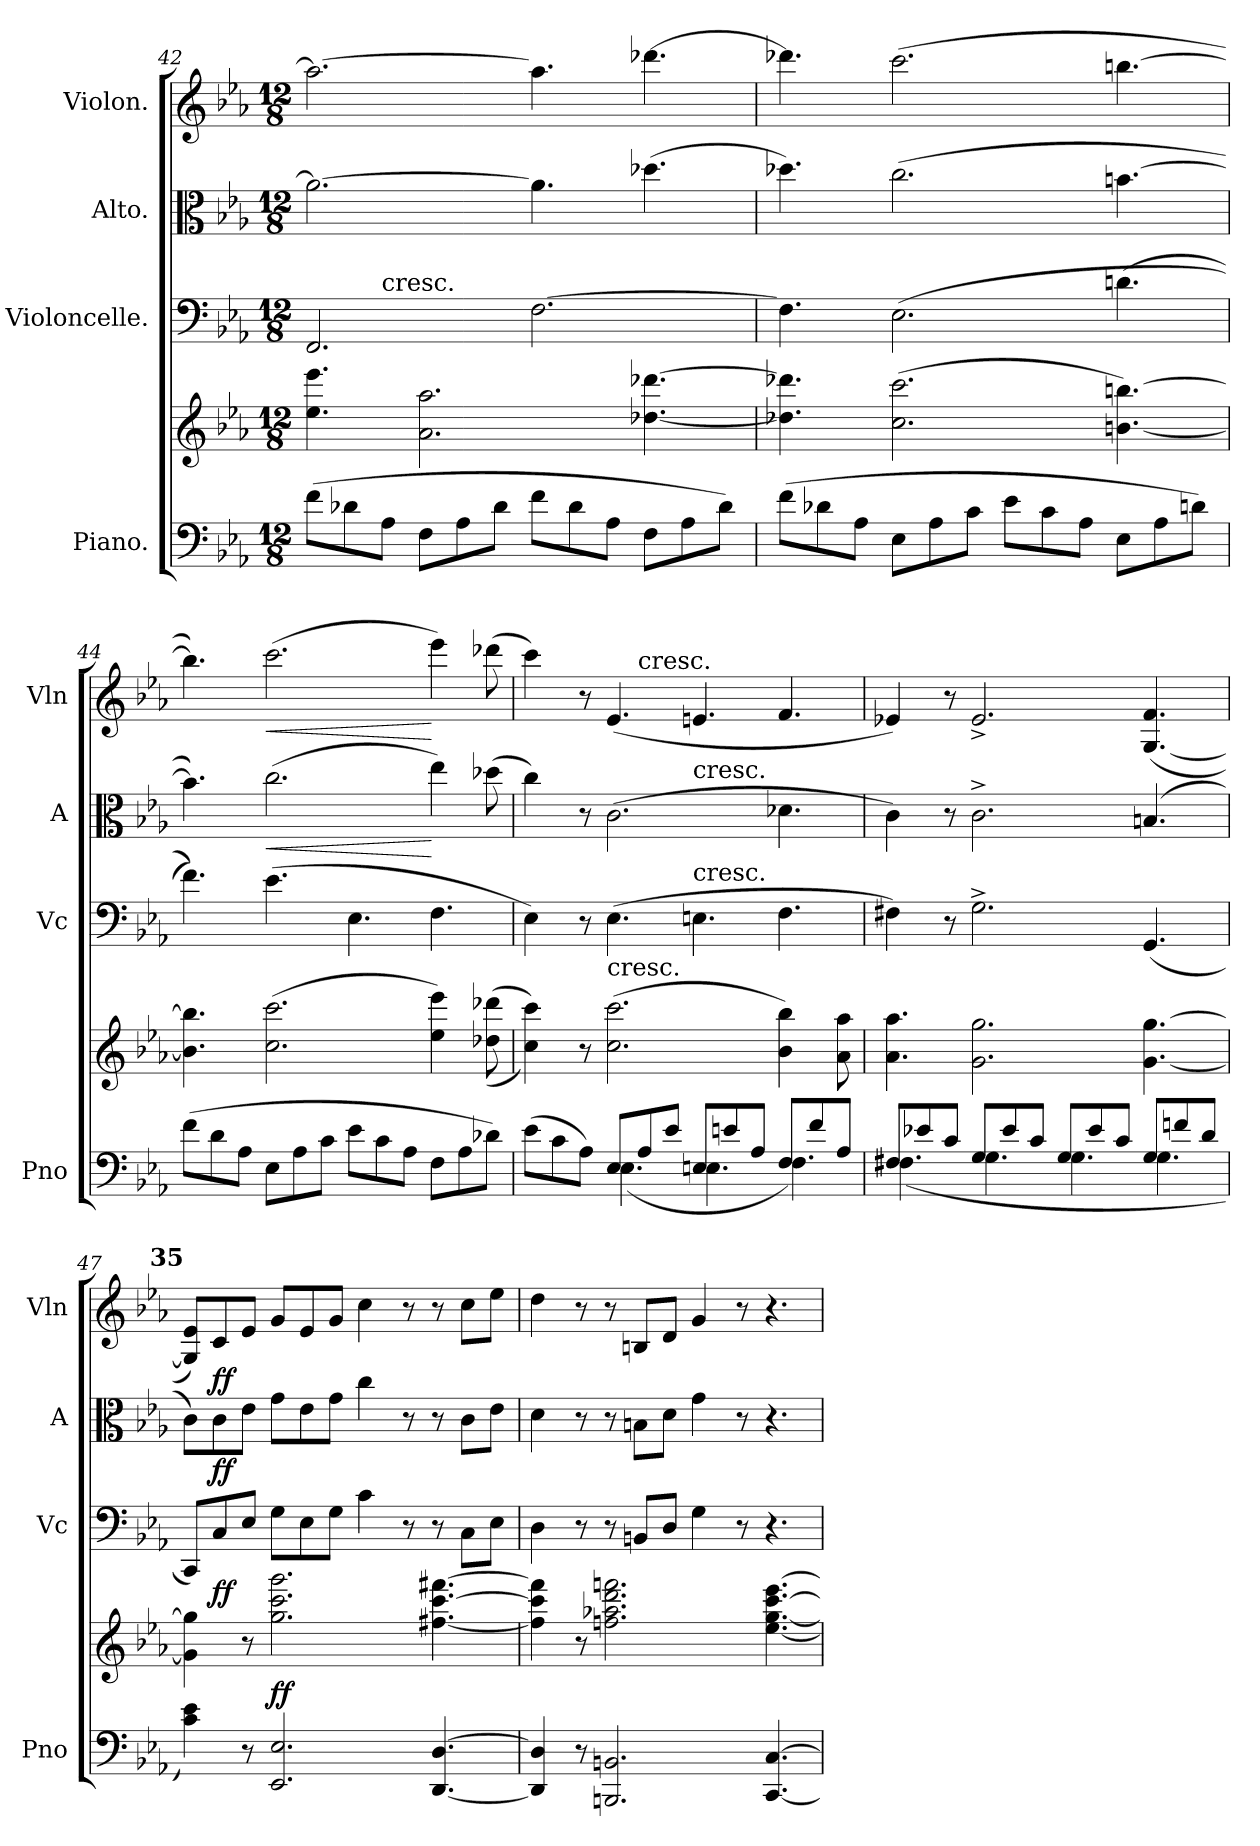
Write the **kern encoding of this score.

**kern	**kern	**dynam	**kern	**dynam	**kern	**dynam	**kern	**dynam
*part4	*part4	*part4	*part3	*part3	*part2	*part2	*part1	*part1
*staff5	*staff4	*staff4/5	*staff3	*staff3	*staff2	*staff2	*staff1	*staff1
*I"Piano.	*	*	*I"Violoncelle.	*	*I"Alto.	*	*I"Violon.	*
*I'Pno	*	*	*I'Vc	*	*I'A	*	*I'Vln	*
*clefF4	*clefG2	*	*clefF4	*	*clefC3	*	*clefG2	*
*k[b-e-a-]	*k[b-e-a-]	*	*k[b-e-a-]	*	*k[b-e-a-]	*	*k[b-e-a-]	*
*c:	*c:	*	*c:	*	*c:	*	*c:	*
*M12/8	*M12/8	*	*M12/8	*	*M12/8	*	*M12/8	*
=42	=42	=42	=42	=42	=42	=42	=42	=42
*	*	*	*^	*	*	*	*	*
(8f\L	4.ee-\ 4.eee-\	.	2.FF/	4ryy	.	2.a-\_	.	2.aa-\_	.
8d-X\	.	.	.	.	.	.	.	.	.
!	!	!	!	!LO:TX:t=cresc.	!	!	!	!	!
8A-\J	.	.	.	1ryy	.	.	.	.	.
8F\L	2.a-\ 2.aa-\	.	.	.	.	.	.	.	.
8A-\	.	.	.	.	.	.	.	.	.
8d-\J	.	.	.	.	.	.	.	.	.
8f\L	.	.	[2.F\	.	.	4.a-\]	.	4.aa-\]	.
8d-\	.	.	.	.	.	.	.	.	.
8A-\J	.	.	.	.	.	.	.	.	.
8F\L	[4.dd-X\ [4.ddd-X\	.	.	.	.	[4.dd-X\	.	[4.ddd-X\	.
8A-\	.	.	.	4ryy	.	.	.	.	.
8d-\J)	.	.	.	.	.	.	.	.	.
*	*	*	*v	*v	*	*	*	*	*
=43	=43	=43	=43	=43	=43	=43	=43	=43
(8f\L	4.dd-X]\ 4.ddd-X]\	.	4.F\]	.	4.dd-X\]	.	4.ddd-X\]	.
8d-X\	.	.	.	.	.	.	.	.
8A-\J	.	.	.	.	.	.	.	.
8E-\L	(2.cc\ 2.ccc\	.	(2.E-\	.	(2.cc\	.	(2.ccc\	.
8A-\	.	.	.	.	.	.	.	.
8c\J	.	.	.	.	.	.	.	.
8e-\L	.	.	.	.	.	.	.	.
8c\	.	.	.	.	.	.	.	.
8A-\J	.	.	.	.	.	.	.	.
8E-\L	[4.bn\ [4.bbn\)	.	(4.dn\	.	[4.bn\	.	[4.bbn\	.
8A-\	.	.	.	.	.	.	.	.
8dn\J)	.	.	.	.	.	.	.	.
=44	=44	=44	=44	=44	=44	=44	=44	=44
(8f\L	4.b]\ 4.bb]\	.	4.f\))	.	4.b\])	.	4.bb\])	.
8d\	.	.	.	.	.	.	.	.
8A-\J	.	.	.	.	.	.	.	.
!	!	!	!	!	!	!LO:HP:b	!	!LO:HP:b
8E-\L	(2.cc\ 2.ccc\	.	(4.e-\	.	(2.cc\	<	(2.ccc\	<
8A-\	.	.	.	.	.	.	.	.
8c\J	.	.	.	.	.	.	.	.
8e-\L	.	.	4.E-\	.	.	.	.	.
8c\	.	.	.	.	.	.	.	.
8A-\J	.	.	.	.	.	.	.	.
8F\L	4ee-\ 4eee-\)	.	4.F\	.	4ee-\)	[	4eee-\)	[
8A-\	.	.	.	.	.	.	.	.
8d-X\J)	(<(>8dd-X\ 8ddd-X\	.	.	.	(8dd-X\	.	(8ddd-X\	.
=45	=45	=45	=45	=45	=45	=45	=45	=45
*^	*	*	*	*	*^	*	*^	*
(8e-\L	4.ryy	4cc\ 4ccc\))	.	4E-\)	.	4cc\)	2.ryy	.	4ccc\)	2ryy	.
8c\	.	.	.	.	.	.	.	.	.	.	.
8A-\J)	.	8r	.	8r	.	8r	.	.	8r	.	.
!	!	!LO:TX:t=cresc.	!	!	!	!	!	!	!	!	!
8E-/L	(4.E-\	(2.cc\ 2.ccc\	.	(4.E-\	.	(2.c\	.	.	(4.e-/	.	.
!	!	!	!	!	!	!	!	!	!	!LO:TX:t=cresc.	!
8A-/	.	.	.	.	.	.	.	.	.	1ryy	.
8e-/J	.	.	.	.	.	.	.	.	.	.	.
!	!	!	!	!	!	!	!LO:TX:t=cresc.	!	!	!	!
!	!	!	!	!LO:TX:t=cresc.	!	!	!	!	!	!	!
8En/L	4.E\	.	.	4.En\	.	.	2.ryy	.	4.en/	.	.
8en/	.	.	.	.	.	.	.	.	.	.	.
8A-/J	.	.	.	.	.	.	.	.	.	.	.
8F/L	4.F\)	4b-\ 4bb-\)	.	4.F\	.	4.d-X\	.	.	4.f/	.	.
8f/	.	.	.	.	.	.	.	.	.	.	.
8A-/J	.	8a-\ 8aa-\	.	.	.	.	.	.	.	.	.
*	*	*	*	*	*	*v	*v	*	*	*	*
*	*	*	*	*	*	*	*	*v	*v	*
=46	=46	=46	=46	=46	=46	=46	=46	=46	=46
8F#X/L	(4.F#X\	4.a-\ 4.aa-\	.	4F#X\)	.	4c\)	.	4e-X/)	.
8e-X/	.	.	.	.	.	.	.	.	.
8c/J	.	.	.	8r	.	8r	.	8r	.
8G/L	4.G\	2.g\ 2.gg\	.	2.G^\	.	2.c^\	.	2.e-^/	.
8e-/	.	.	.	.	.	.	.	.	.
8c/J	.	.	.	.	.	.	.	.	.
8G/L	4.G\	.	.	.	.	.	.	.	.
8e-/	.	.	.	.	.	.	.	.	.
8c/J	.	.	.	.	.	.	.	.	.
8G/L	4.G\	[4.g\ [4.gg\	.	(4.GG/	.	(<4.Bn/	.	(>[4.G/ 4.f/	.
8fn/	.	.	.	.	.	.	.	.	.
8d/J	.	.	.	.	.	.	.	.	.
*v	*v	*	*	*	*	*	*	*	*
=47	=47	=47	=47	=47	=47	=47	=47	=47
!	!	!	!	!	!	!	!LO:TX:a:B:rj:t=35	!
4c\ 4e-\)	4g]\ 4gg]\	.	8CC/L)	.	8c\L)	.	8G]/ 8e-/L)	.
.	.	.	8C/	ff	8c\	ff	8c/	ff
8r	8r	.	8E-/J	.	8e-\J	.	8e-/J	.
2.EE-/ 2.E-/	2.gg\ 2.ccc\ 2.ggg\	ff	8G\L	.	8g\L	.	8g/L	.
.	.	.	8E-\	.	8e-\	.	8e-/	.
.	.	.	8G\J	.	8g\J	.	8g/J	.
.	.	.	4c\	.	4cc\	.	4cc\	.
.	.	.	8r	.	8r	.	8r	.
[4.DD/ [4.D/	[4.ff#X\ [4.ccc\ [4.fff#X\	.	8r	.	8r	.	8r	.
.	.	.	8C\L	.	8c\L	.	8cc\L	.
.	.	.	8E-\J	.	8e-\J	.	8ee-\J	.
=48	=48	=48	=48	=48	=48	=48	=48	=48
4DD]/ 4D]/	4ff#]\ 4ccc]\ 4fff#]\	.	4D\	.	4d\	.	4dd\	.
8r	8r	.	8r	.	8r	.	8r	.
2.BBBn/ 2.BBn/	2.ffn\ 2.aa-X\ 2.ddd\ 2.fffn\	.	8r	.	8r	.	8r	.
.	.	.	8BBn/L	.	8Bn\L	.	8Bn/L	.
.	.	.	8D/J	.	8d\J	.	8d/J	.
.	.	.	4G\	.	4g\	.	4g/	.
.	.	.	8r	.	8r	.	8r	.
[4.CC/ [4.C/	[4.ee-\ [4.gg\ [4.ccc\ [4.eee-\	.	4.r	.	4.r	.	4.r	.
=	=	=	=	=	=	=	=	=
*-	*-	*-	*-	*-	*-	*-	*-	*-
